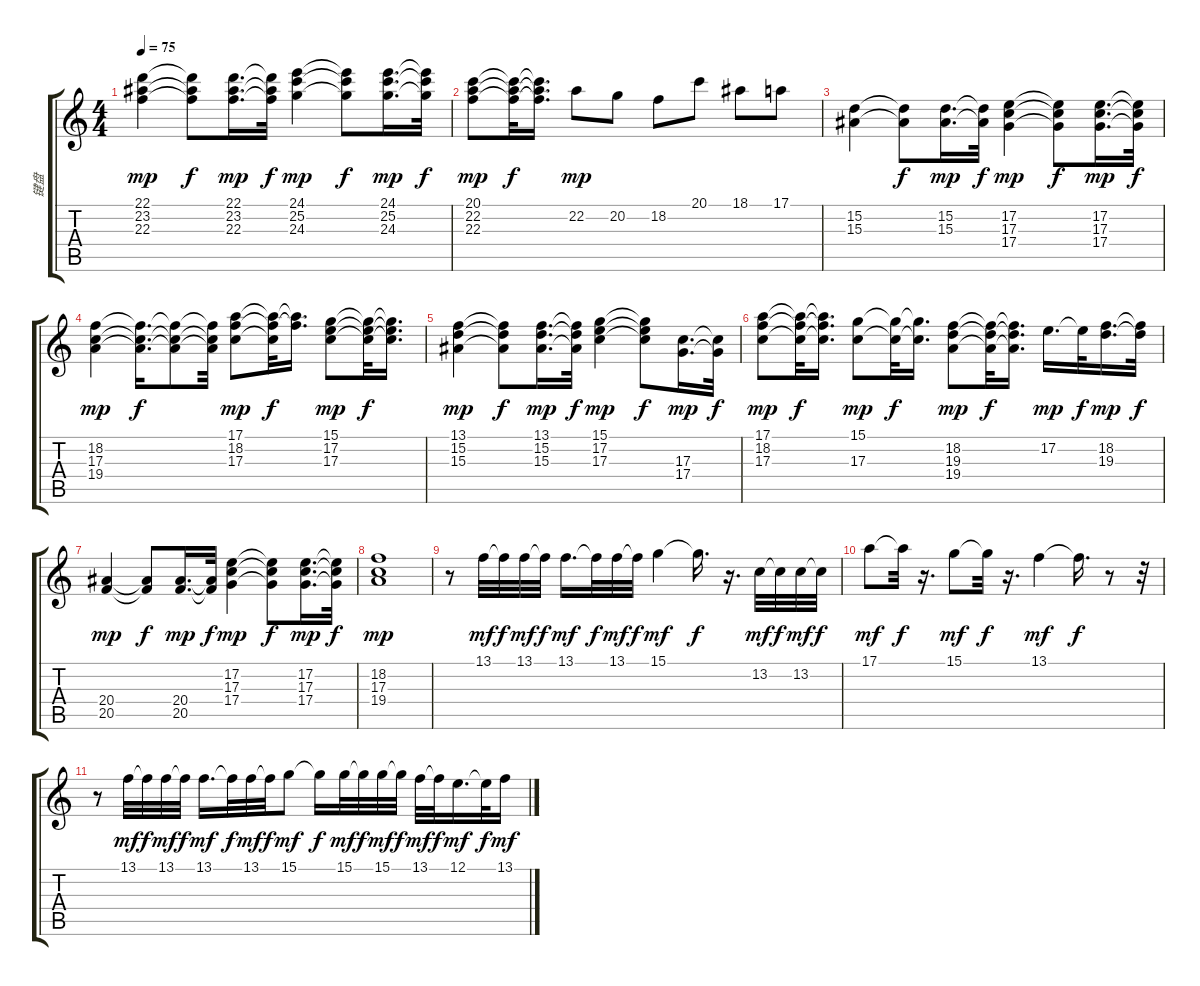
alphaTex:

\track ("键盘" "键盘") {instrument stringensemble1}
\staff {score tabs}
\tuning (E4 B3 G3 D3 A2 E2) {hide}
\ts (4 4)
\tempo 75
\clef g2
\ks c
(22.1 23.2 22.3).4{dy mp} (22.1{t} 23.2{t} 22.3{t}).8{dy f} (22.1 23.2 22.3).16{d dy mp} (22.1{t} 23.2{t} 22.3{t}).32{dy f} (24.1 25.2 24.3).4{dy mp} (24.1{t} 25.2{t} 24.3{t}).8{dy f} (24.1 25.2 24.3).16{d dy mp} (24.1{t} 25.2{t} 24.3{t}).32{dy f} |
(20.1 22.2 22.3).8{dy mp} (20.1{t} 22.2{t} 22.3{t}).32{dy f} (20.1{t} 22.2{t} 22.3{t}).16{d} 22.2.8{dy mp} 20.2.8 18.2.8 20.1.8 18.1.8 17.1.8 |
(15.2 15.3).4 (15.2{t} 15.3{t}).8{dy f} (15.2 15.3).16{d dy mp} (15.2{t} 15.3{t}).32{dy f} (17.2 17.3 17.4).4{dy mp} (17.2{t} 17.3{t} 17.4{t}).8{dy f} (17.2 17.3 17.4).16{d dy mp} (17.2{t} 17.3{t} 17.4{t}).32{dy f} |
(18.2 17.3 19.4).4{dy mp} (18.2{t} 17.3{t} 19.4{t}).16{d dy f} (18.2{t} 17.3{t} 19.4{t}).8 (18.2{t} 17.3{t} 19.4{t}).32 (17.1 18.2 17.3).8{dy mp} (17.1{t} 18.2{t} 17.3{t}).32{dy f} (17.1{t} 18.2{t}).16{d} (15.1 17.2 17.3).8{dy mp} (15.1{t} 17.2{t} 17.3{t}).32{dy f} (15.1{t} 17.2{t} 17.3{t}).16{d} |
(13.1 15.2 15.3).4{dy mp} (13.1{t} 15.2{t} 15.3{t}).8{dy f} (13.1 15.2 15.3).16{d dy mp} (13.1{t} 15.2{t} 15.3{t}).32{dy f} (15.1 17.2 17.3).4{dy mp} (15.1{t} 17.2{t} 17.3{t}).8{dy f} (17.3 17.4).16{d dy mp} (17.3{t} 17.4{t}).32{dy f} |
(17.1 18.2 17.3).8{dy mp} (17.1{t} 18.2{t} 17.3{t}).32{dy f} (17.1{t} 18.2{t} 17.3{t}).16{d} (15.1 17.3).8{dy mp} (15.1{t} 17.3{t}).32{dy f} (15.1{t} 17.3{t}).16{d} (18.2 19.3 19.4).8{dy mp} (18.2{t} 19.3{t} 19.4{t}).32{dy f} (18.2{t} 19.3{t} 19.4{t}).16{d} 17.2.16{d dy mp} 17.2{t}.32{dy f} (18.2 19.3).16{d dy mp} (18.2{t} 19.3{t}).32{dy f} |
(20.4 20.5).4{dy mp} (20.4{t} 20.5{t}).8{dy f} (20.4 20.5).16{d dy mp} (20.4{t} 20.5{t}).32{dy f} (17.2 17.3 17.4).4{dy mp} (17.2{t} 17.3{t} 17.4{t}).8{dy f} (17.2 17.3 17.4).16{d dy mp} (17.2{t} 17.3{t} 17.4{t}).32{dy f} |
(18.2 17.3 19.4).1{dy mp} |
r.8 13.1.32{dy mf} 13.1{t}.32{dy f} 13.1.32{dy mf} 13.1{t}.32{dy f} 13.1.16{d dy mf} 13.1{t}.32{dy f} 13.1.32{dy mf} 13.1{t}.32{dy f} 15.1.4{dy mf} 15.1{t}.16{d dy f} r.16{d} 13.2.32{dy mf} 13.2{t}.32{dy f} 13.2.32{dy mf} 13.2{t}.32{dy f} |
17.1.8{dy mf} 17.1{t}.32{dy f} r.16{d} 15.1.8{dy mf} 15.1{t}.32{dy f} r.16{d} 13.1.4{dy mf} 13.1{t}.16{d dy f} r.8 r.32 |
r.8 13.1.32{dy mf} 13.1{t}.32{dy f} 13.1.32{dy mf} 13.1{t}.32{dy f} 13.1.16{d dy mf} 13.1{t}.32{dy f} 13.1.32{dy mf} 13.1{t}.32{dy f} 15.1.8{dy mf} 15.1{t}.16{dy f} 15.1.32{dy mf} 15.1{t}.32{dy f} 15.1.32{dy mf} 15.1{t}.32{dy f} 13.1.32{dy mf} 13.1{t}.32{dy f} 12.1.16{d dy mf} 12.1{t}.32{dy f} 13.1.16{dy mf}
